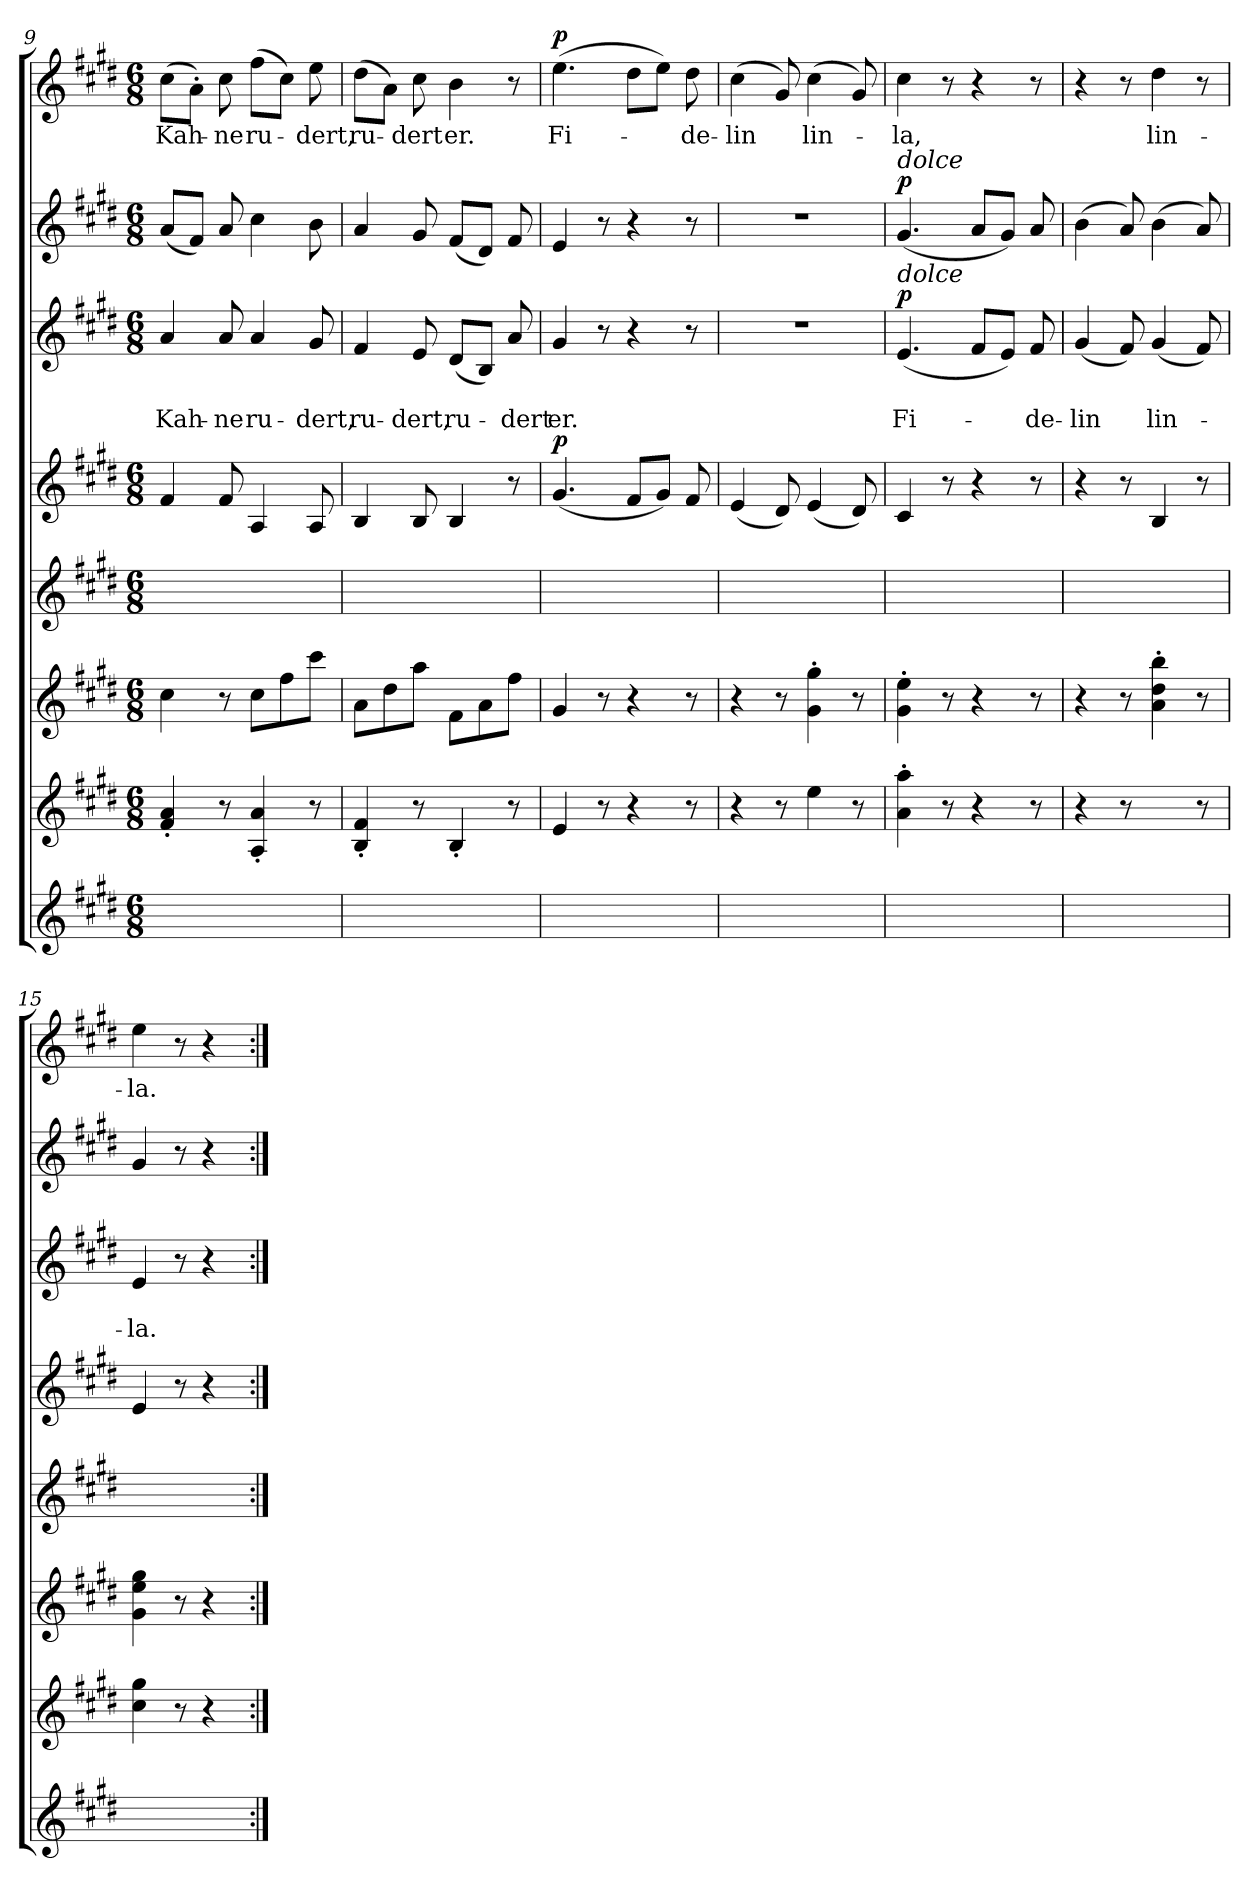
**kern	**kern	**kern	**kern	**kern	**dynam	**kern	**text	**text	**dynam	**kern	**dynam	**kern	**text	**dynam
*part7	*part6	*part5	*part5	*part4	*part4	*part3	*part3	*part3	*part3	*part2	*part2	*part1	*part1	*part1
*staff8	*staff7	*staff6	*staff5	*staff4	*staff4	*staff3	*staff3	*staff3	*staff3	*staff2	*staff2	*staff1	*staff1	*staff1
*clefG2	*clefG2	*clefG2	*clefG2	*clefG2	*	*clefG2	*	*	*	*clefG2	*	*clefG2	*	*
*k[f#c#g#d#]	*k[f#c#g#d#]	*k[f#c#g#d#]	*k[f#c#g#d#]	*k[f#c#g#d#]	*	*k[f#c#g#d#]	*	*	*	*k[f#c#g#d#]	*	*k[f#c#g#d#]	*	*
*E:	*E:	*E:	*E:	*E:	*	*E:	*	*	*	*E:	*	*E:	*	*
*M6/8	*M6/8	*M6/8	*M6/8	*M6/8	*	*M6/8	*	*	*	*M6/8	*	*M6/8	*	*
=9	=9	=9	=9	=9	=9	=9	=9	=9	=9	=9	=9	=9	=9	=9
!	!	!	!	!	!	!	!	!LO:LY:b	!	!	!	!	!LO:LY:b	!
2.ryy	4f#/'> 4a/'>	4cc#\	2.ryy	4f#/	.	4a/	.	Kah-	.	(<8a/L	.	(>8cc#\L	Kah-	.
.	.	.	.	.	.	.	.	.	.	8f#/J)	.	8a'>\J)	.	.
!	!	!	!	!	!	!	!	!LO:LY:b	!	!	!	!	!LO:LY:b	!
.	8r	8r	.	8f#/	.	8a/	.	-ne	.	8a/	.	8cc#\	-ne	.
!	!	!	!	!	!	!	!	!LO:LY:b	!	!	!	!	!LO:LY:b	!
.	4A/'> 4a/'>	8cc#\L	.	4A/	.	4a/	.	ru-	.	4cc#\	.	(>8ff#\L	ru-	.
.	.	8ff#\	.	.	.	.	.	.	.	.	.	8cc#\J)	.	.
!	!	!	!	!	!	!	!	!LO:LY:b	!	!	!	!	!LO:LY:b	!
.	8r	8ccc#\J	.	8A/	.	8g#/	.	-dert,	.	8b\	.	8ee\	-dert,	.
=10	=10	=10	=10	=10	=10	=10	=10	=10	=10	=10	=10	=10	=10	=10
!	!	!	!	!	!	!	!	!LO:LY:b	!	!	!	!	!LO:LY:b	!
2.ryy	4B/'> 4f#/'>	8a\L	2.ryy	4B/	.	4f#/	.	ru-	.	4a/	.	(>8dd#\L	ru-	.
.	.	8dd#\	.	.	.	.	.	.	.	.	.	8a\J)	.	.
!	!	!	!	!	!	!	!	!LO:LY:b	!	!	!	!	!LO:LY:b	!
.	8r	8aa\J	.	8B/	.	8e/	.	-dert,	.	8g#/	.	8cc#\	-dert	.
!	!	!	!	!	!	!	!	!LO:LY:b	!	!	!	!	!LO:LY:b	!
.	4B'>/	8f#\L	.	4B/	.	(<8d#/L	.	ru-	.	(<8f#/L	.	4b\	er.	.
.	.	8a\	.	.	.	8B/J)	.	.	.	8d#/J)	.	.	.	.
!	!	!	!	!	!	!	!	!LO:LY:b	!	!	!	!	!	!
.	8r	8ff#\J	.	8r	.	8a/	.	-dert	.	8f#/	.	8r	.	.
!!LO:LB:g=z
=11	=11	=11	=11	=11	=11	=11	=11	=11	=11	=11	=11	=11	=11	=11
!	!	!	!	!	!LO:DY:a	!	!	!LO:LY:b	!	!	!	!	!LO:LY:b	!LO:DY:a
2.ryy	4e/	4g#/	2.ryy	(<4.g#/	p	4g#/	.	er.	.	4e/	.	(>4.ee\	Fi-	p
.	8r	8r	.	.	.	8r	.	.	.	8r	.	.	.	.
.	4r	4r	.	8f#/L	.	4r	.	.	.	4r	.	8dd#\L	.	.
.	.	.	.	8g#/J)	.	.	.	.	.	.	.	8ee\J)	.	.
!	!	!	!	!	!	!	!	!	!	!	!	!	!LO:LY:b	!
.	8r	8r	.	8f#/	.	8r	.	.	.	8r	.	8dd#\	-de-	.
=12	=12	=12	=12	=12	=12	=12	=12	=12	=12	=12	=12	=12	=12	=12
!	!	!	!	!	!	!LO:N:vis=1	!	!	!	!LO:N:vis=1	!	!	!LO:LY:b	!
2.ryy	4r	4r	2.ryy	(<4e/	.	2.r	.	.	.	2.r	.	(>4cc#\	-lin	.
.	8r	8r	.	8d#/)	.	.	.	.	.	.	.	8g#/)	.	.
!	!	!	!	!	!	!	!	!	!	!	!	!	!LO:LY:b	!
.	4ee\	4g#\'> 4gg#\'>	.	(<4e/	.	.	.	.	.	.	.	(>4cc#\	lin-	.
.	8r	8r	.	8d#/)	.	.	.	.	.	.	.	8g#/)	.	.
=13	=13	=13	=13	=13	=13	=13	=13	=13	=13	=13	=13	=13	=13	=13
!	!	!	!	!	!	!	!	!	!	!LO:TX:a:i:t=dolce	!	!	!	!
!	!	!	!	!	!	!LO:TX:a:i:t=dolce	!	!	!	!	!	!	!	!
!	!	!	!	!	!	!	!	!LO:LY:b	!LO:DY:a	!	!LO:DY:a	!	!LO:LY:b	!
2.ryy	4a\'> 4aa\'>	4g#\'> 4ee\'>	2.ryy	4c#/	.	(<4.e/	.	Fi-	p	(<4.g#/	p	4cc#\	-la,	.
.	8r	8r	.	8r	.	.	.	.	.	.	.	8r	.	.
.	4r	4r	.	4r	.	8f#/L	.	.	.	8a/L	.	4r	.	.
.	.	.	.	.	.	8e/J)	.	.	.	8g#/J)	.	.	.	.
!	!	!	!	!	!	!	!	!LO:LY:b	!	!	!	!	!	!
.	8r	8r	.	8r	.	8f#/	.	-de-	.	8a/	.	8r	.	.
=14	=14	=14	=14	=14	=14	=14	=14	=14	=14	=14	=14	=14	=14	=14
!	!	!	!	!	!	!	!	!LO:LY:b	!	!	!	!	!	!
2.ryy	4r	4r	2.ryy	4r	.	(<4g#/	.	-lin	.	(<4b\	.	4r	.	.
.	8r	8r	.	8r	.	8f#/)	.	.	.	8a/)	.	8r	.	.
!	!	!	!	!	!	!	!	!LO:LY:b	!	!	!	!	!LO:LY:b	!
.	4ryy	4a\'> 4dd#\'> 4bb\'>	.	4B/	.	(<4g#/	.	lin-	.	(<4b\	.	4dd#\	lin-	.
.	8r	8r	.	8r	.	8f#/)	.	.	.	8a/)	.	8r	.	.
=15	=15	=15	=15	=15	=15	=15	=15	=15	=15	=15	=15	=15	=15	=15
!	!	!	!	!	!	!	!	!LO:LY:b	!	!	!	!	!LO:LY:b	!
2ryy	4cc#\ 4gg#\	4g#\ 4ee\ 4gg#\	2ryy	4e/	.	4e/	.	-la.	.	4g#/	.	4ee\	-la.	.
.	8r	8r	.	8r	.	8r	.	.	.	8r	.	8r	.	.
.	4r	4r	.	4r	.	4r	.	.	.	4r	.	4r	.	.
8ryy	.	.	8ryy	.	.	.	.	.	.	.	.	.	.	.
=:|!	=:|!	=:|!	=:|!	=:|!	=:|!	=:|!	=:|!	=:|!	=:|!	=:|!	=:|!	=:|!	=:|!	=:|!
*-	*-	*-	*-	*-	*-	*-	*-	*-	*-	*-	*-	*-	*-	*-
